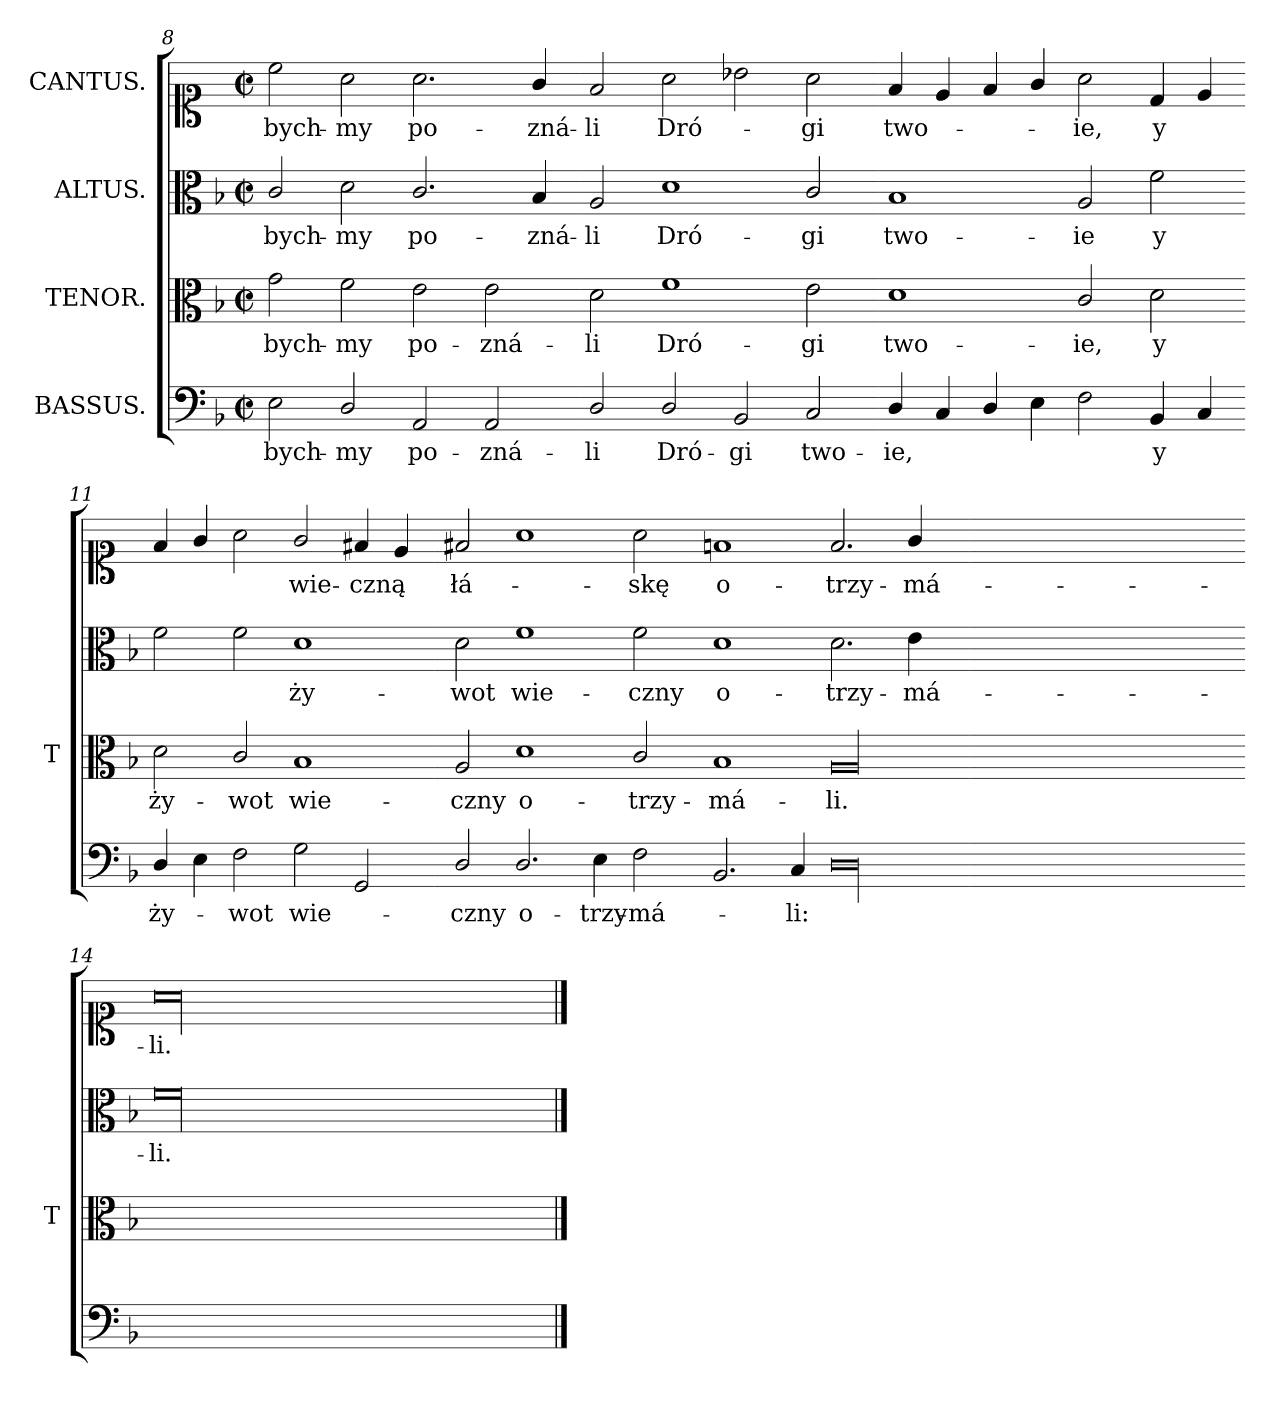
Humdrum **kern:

**kern	**text	**kern	**text	**kern	**text	**kern	**text
*part4	*part4	*part3	*part3	*part2	*part2	*part1	*part1
*staff4	*staff4	*staff3	*staff3	*staff2	*staff2	*staff1	*staff1
*I"BASSUS.	*	*I"TENOR.	*	*I"ALTUS.	*	*I"CANTUS.	*
*	*	*I'T	*	*	*	*	*
*clefF4	*	*clefC3	*	*clefC3	*	*clefC1	*
*k[b-]	*	*k[b-]	*	*k[b-]	*	*	*
*M2/1	*	*M2/1	*	*M2/1	*	*M2/1	*
*met(c|)	*	*met(c|)	*	*met(c|)	*	*met(c|)	*
=8	=8	=8	=8	=8	=8	=8	=8
2E\	-bych-	2g\	-bych-	2c/	-bych-	2cc\	-bych-
2D/	-my	2f\	-my	2d\	-my	2a\	-my
2AA/	po-	2e\	po-	2.c/	po-	2.a\	po-
2AA/	-zná-	2e\	-zná-	.	.	.	.
.	.	.	.	4B-/	-zná-	4g/	-zná-
=9-	=9-	=9-	=9-	=9-	=9-	=9-	=9-
2D/	-li	2d\	-li	2A/	-li	2f/	-li
2D/	Dró-	1f\	Dró-	1d\	Dró-	2a\	Dró-
2BB-/	-gi	.	.	.	.	2b-\	.
2C/	two-	2e\	-gi	2c/	-gi	2a\	-gi
=10-	=10-	=10-	=10-	=10-	=10-	=10-	=10-
4D/	-ie,	1d\	two-	1B-/	two-	4f/	two-
4C/	.	.	.	.	.	4e/	.
4D/	.	.	.	.	.	4f/	.
4E\	.	.	.	.	.	4g/	.
2F\	.	2c/	-ie,	2A/	-ie	2a\	-ie,
4BB-/	y	2d\	y	2f\	y	4d/	y
4C/	.	.	.	.	.	4e/	.
=11-	=11-	=11-	=11-	=11-	=11-	=11-	=11-
4D/	ży-	2d\	ży-	2f\	.	4f/	.
4E\	.	.	.	.	.	4g/	.
2F\	-wot	2c/	-wot	2f\	.	2a\	.
2G\	wie-	1B-/	wie-	1d\	ży-	2g/	wie-
2GG/	.	.	.	.	.	4f#X/	-czną
.	.	.	.	.	.	4e/	.
=12-	=12-	=12-	=12-	=12-	=12-	=12-	=12-
2D/	-czny	2A/	-czny	2d\	-wot	2f#X/	łá-
2.D/	o-	1d\	o-	1f\	wie-	1a\	.
4E\	-trzy-	.	.	.	.	.	.
2F\	-má-	2c/	-trzy-	2f\	-czny	2a\	-skę
=13-	=13-	=13-	=13-	=13-	=13-	=13-	=13-
2.BB-/	.	1B-/	-má-	1d\	o-	1fn/	o-
4C/	-li:	.	.	.	.	.	.
000D\	.	000A/	-li.	2.d\	-trzy-	2.f/	-trzy-
.	.	.	.	4e\	-má-	4g/	-má-
.	.	.	.	1%7ryy	.	1%7ryy	.
=14-	=14-	=14-	=14-	=14-	=14-	=14-	=14-
1%7ryy	.	1%7ryy	.	000f\	-li.	000a\	-li.
1ryy	.	1ryy	.	.	.	.	.
==	==	==	==	==	==	==	==
*-	*-	*-	*-	*-	*-	*-	*-
